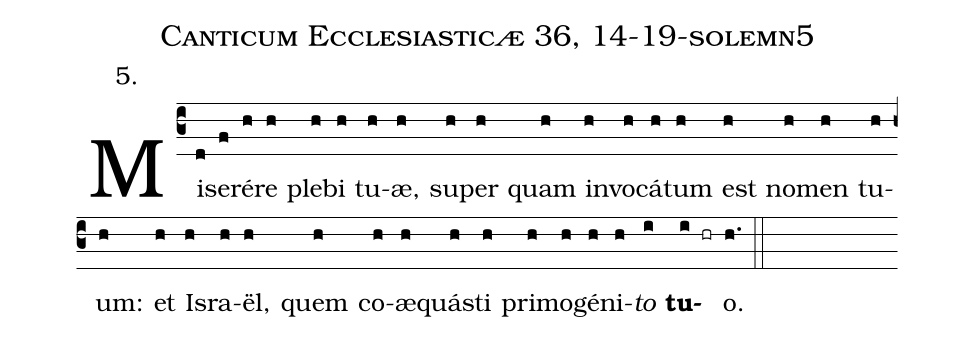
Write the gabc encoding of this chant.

name: Canticum Ecclesiasticæ 36, 14-19-solemn5;
annotation: 5.;
%%
(c3)Mi(d)se(f)ré(h)re(h) ple(h)bi(h) tu(h)æ,(h) su(h)per(h) quam(h) in(h)vo(h)cá(h)tum(h) est(h) no(h)men(h) tu(h)um:(h) et(h) Is(h)ra(h)ël,(h) quem(h) co(h)æ(h)quá(h)sti(h) pri(h)mo(h)gé(h)ni(h)<i>to</i>(i) <b>tu</b>(i hr)o.(h.) (::)


%E(i) u(h) o(i) u(j) a(h) e.(i.) (::)
